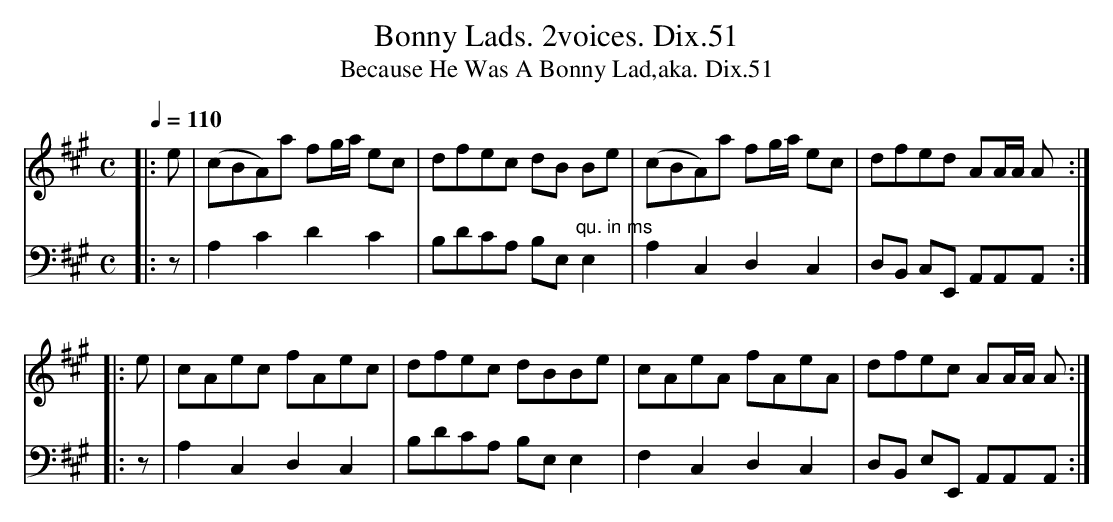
X:1
T:Bonny Lads. 2voices. Dix.51
T:Because He Was A Bonny Lad,aka. Dix.51
M:C
L:1/8
Q:1/4=110
K:A
[V:1]|:e|(cBA)a fg/a/ ec|dfec dB Be|(cBA)a fg/a/ ec|dfed AA/A/ A:|
[V:2]|:z|A,2C2D2C2|B,DCA, B,E,"qu. in ms"E,2|A,2C,2D,2C,2|D,B,, C,E,, A,,A,,A,,:|
[V:1]|:e|cAec fAec|dfec dBBe|cAeA fAeA|dfec AA/A/ A:|
[V:2]|:z|A,2C,2D,2C,2|B,DCA, B,E, E,2|F,2C,2D,2C,2|D,B,, E,E,, A,,A,,A,,:|
